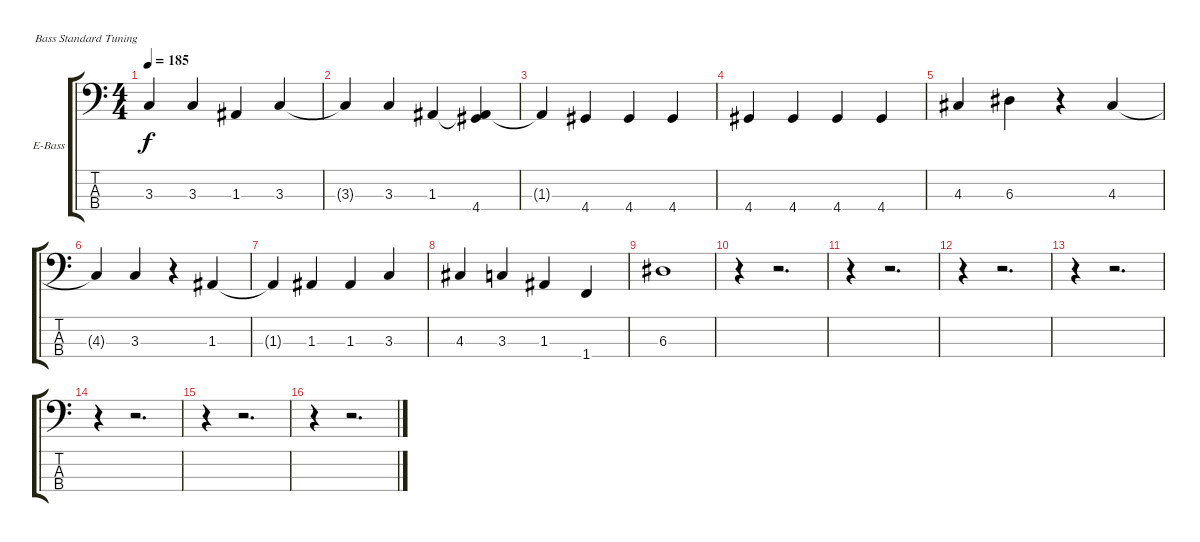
\defaultSystemsLayout 4
\bracketExtendMode groupsimilarinstruments
\firstSystemTrackNameOrientation horizontal
\otherSystemsTrackNameOrientation horizontal
\track ("David Desrosiers" "E-Bass") {instrument electricbassfinger}
\staff {score tabs}
\tuning (G2 D2 A1 E1)
\ts (4 4)
\tempo 185
\clef f4
\scale
0.333333
\ks c
3.3.4{dy f} 3.3.4 1.3.4 3.3.4 |
\scale
0.333333 3.3{t}.4 3.3.4 1.3.4 (4.4 1.3{t}).4 |
\scale
0.333333 1.3{t}.4 4.4.4 4.4.4 4.4.4 |
\scale
0.333333 4.4.4 4.4.4 4.4.4 4.4.4 |
\scale
0.333333 4.3.4 6.3.4 r.4 4.3.4 |
\scale
0.333333 4.3{t}.4 3.3.4 r.4 1.3.4 |
\scale
0.333333 1.3{t}.4 1.3.4 1.3.4 3.3.4 |
\scale
0.333333 4.3.4 3.3.4 1.3.4 1.4.4 |
\scale
0.333333 6.3.1 |
\scale
0.333333 r.4 r.2{d} |
\scale
0.333333 r.4 r.2{d} |
\scale
0.333333 r.4 r.2{d} |
\scale
0.333333 r.4 r.2{d} |
\scale
0.333333 r.4 r.2{d} |
\scale
0.333333 r.4 r.2{d} |
\scale
0.333333 r.4 r.2{d}
